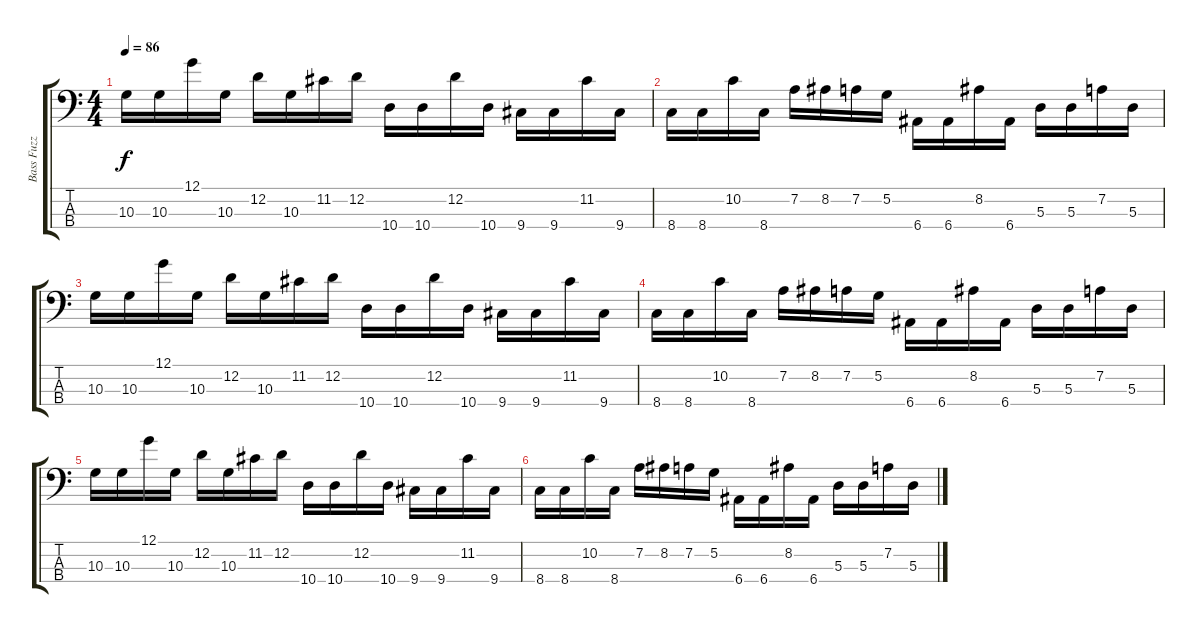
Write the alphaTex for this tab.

\track ("Bass Fuzz 2" "Bass Fuzz ") {instrument overdrivenguitar}
\staff {score tabs}
\tuning (G2 D2 A1 E1) {hide}
\ts (4 4)
\tempo 86
\clef f4
\ks c
10.3.16{dy f} 10.3.16 12.1.16 10.3.16 12.2.16 10.3.16 11.2.16 12.2.16 10.4.16 10.4.16 12.2.16 10.4.16 9.4.16 9.4.16 11.2.16 9.4.16 |
8.4.16 8.4.16 10.2.16 8.4.16 7.2.16 8.2.16 7.2.16 5.2.16 6.4.16 6.4.16 8.2.16 6.4.16 5.3.16 5.3.16 7.2.16 5.3.16 |
10.3.16 10.3.16 12.1.16 10.3.16 12.2.16 10.3.16 11.2.16 12.2.16 10.4.16 10.4.16 12.2.16 10.4.16 9.4.16 9.4.16 11.2.16 9.4.16 |
8.4.16 8.4.16 10.2.16 8.4.16 7.2.16 8.2.16 7.2.16 5.2.16 6.4.16 6.4.16 8.2.16 6.4.16 5.3.16 5.3.16 7.2.16 5.3.16 |
10.3.16 10.3.16 12.1.16 10.3.16 12.2.16 10.3.16 11.2.16 12.2.16 10.4.16 10.4.16 12.2.16 10.4.16 9.4.16 9.4.16 11.2.16 9.4.16 |
8.4.16 8.4.16 10.2.16 8.4.16 7.2.16 8.2.16 7.2.16 5.2.16 6.4.16 6.4.16 8.2.16 6.4.16 5.3.16 5.3.16 7.2.16 5.3.16
